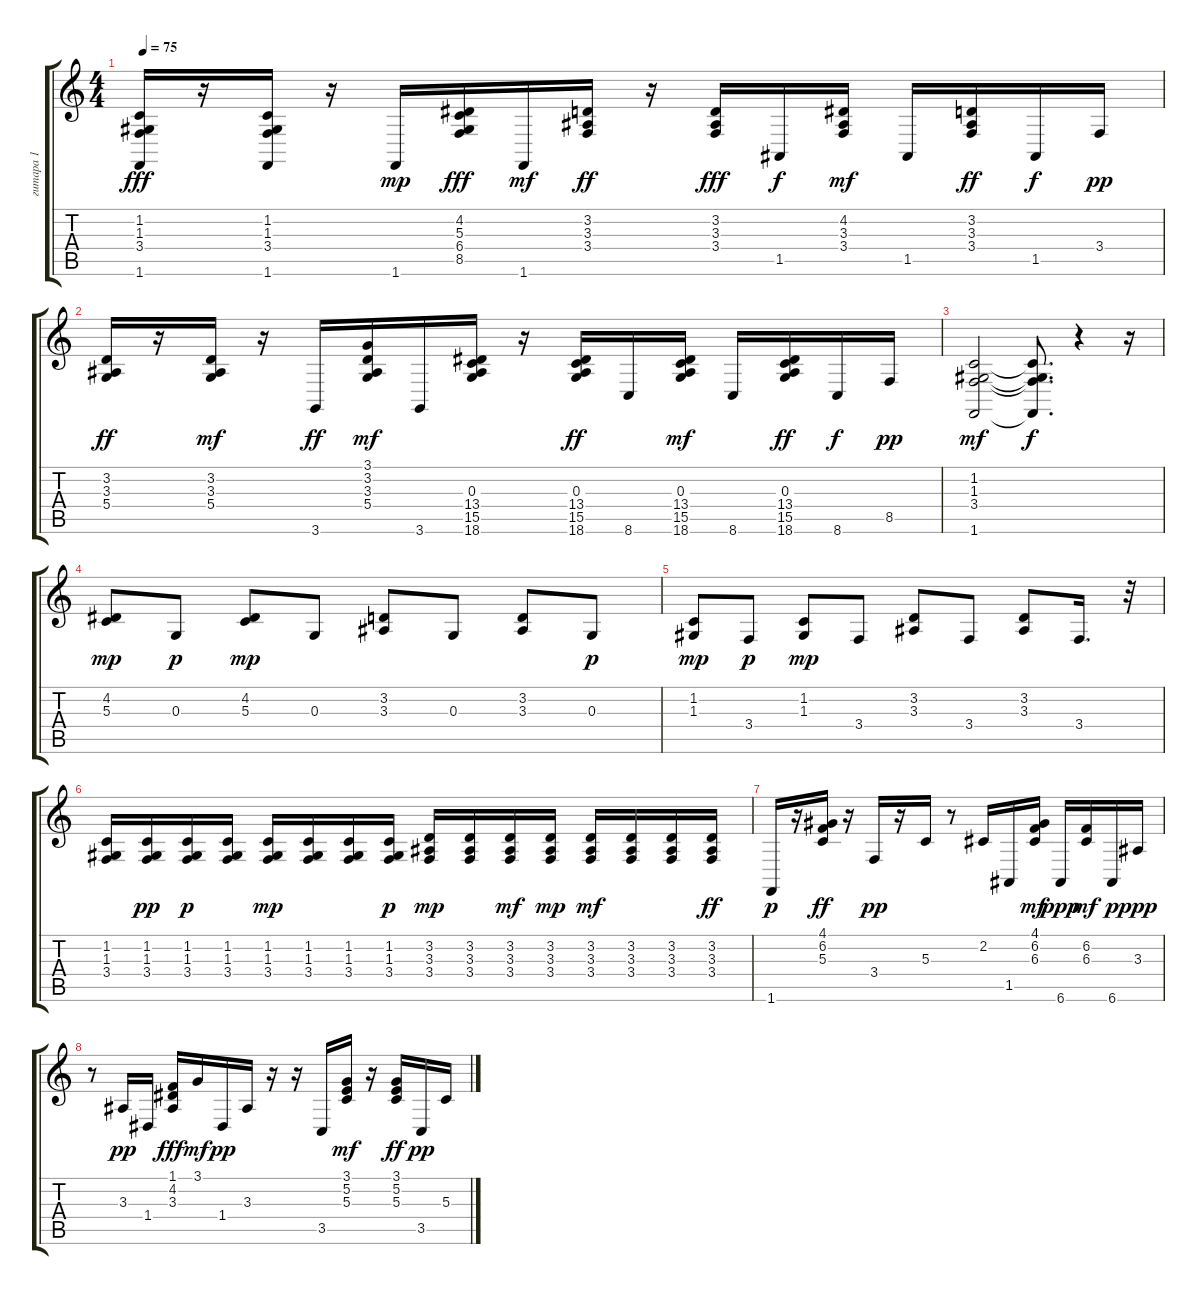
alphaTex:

\track ("гитара 1" "гитара 1") {instrument acousticgrandpiano}
\staff {score tabs}
\tuning (E4 B3 G3 D3 A2 E2) {hide}
\ts (4 4)
\tempo 75
\clef g2
\ks c
(1.2 1.3 3.4 1.6).16{dy fff} r.16 (1.2 1.3 3.4 1.6).16 r.16 1.6.16{dy mp} (4.2 5.3 6.4 8.5).16{dy fff} 1.6.16{dy mf} (3.2 3.3 3.4).16{dy ff} r.16 (3.2 3.3 3.4).16{dy fff} 1.5.16{dy f} (4.2 3.3 3.4).16{dy mf} 1.5.16 (3.2 3.3 3.4).16{dy ff} 1.5.16{dy f} 3.4.16{dy pp} |
(3.2 3.3 5.4).16{dy ff} r.16 (3.2 3.3 5.4).16{dy mf} r.16 3.6.16{dy ff} (3.1 3.2 3.3 5.4).16{dy mf} 3.6.16 (0.3 13.4 15.5 18.6).16 r.16 (0.3 13.4 15.5 18.6).16{dy ff} 8.6.16 (0.3 13.4 15.5 18.6).16{dy mf} 8.6.16 (0.3 13.4 15.5 18.6).16{dy ff} 8.6.16{dy f} 8.5.16{dy pp} |
(1.2 1.3 3.4 1.6).2{dy mf} (1.2{t} 1.3{t} 3.4{t} 1.6{t}).8{d dy f} r.4 r.16 |
(4.2 5.3).8{dy mp} 0.3.8{dy p} (4.2 5.3).8{dy mp} 0.3.8 (3.2 3.3).8 0.3.8 (3.2 3.3).8 0.3.8{dy p} |
(1.2 1.3).8{dy mp} 3.4.8{dy p} (1.2 1.3).8{dy mp} 3.4.8 (3.2 3.3).8 3.4.8 (3.2 3.3).8 3.4.16{d} r.32 |
(1.2 1.3 3.4).16 (1.2 1.3 3.4).16{dy pp} (1.2 1.3 3.4).16{dy p} (1.2 1.3 3.4).16 (1.2 1.3 3.4).16{dy mp} (1.2 1.3 3.4).16 (1.2 1.3 3.4).16 (1.2 1.3 3.4).16{dy p} (3.2 3.3 3.4).16{dy mp} (3.2 3.3 3.4).16 (3.2 3.3 3.4).16{dy mf} (3.2 3.3 3.4).16{dy mp} (3.2 3.3 3.4).16{dy mf} (3.2 3.3 3.4).16 (3.2 3.3 3.4).16 (3.2 3.3 3.4).16{dy ff} |
1.6.16{dy p} r.16 (4.1 6.2 5.3).16{dy ff} r.16 3.4.16{dy pp} r.16 5.3.16 r.8 2.2.16 1.5.16 (4.1 6.2 6.3).16{dy mf} 6.6.16{dy ppp} (6.2 6.3).16{dy mf} 6.6.16{dy p} 3.3.16{dy ppp} |
r.8 3.3.16{dy pp} 1.4.16 (1.1 4.2 3.3).16{dy fff} 3.1.16{dy mf} 1.4.16{dy pp} 3.3.16 r.16 r.16 3.5.16 (3.1 5.2 5.3).16{dy mf} r.16 (3.1 5.2 5.3).16{dy ff} 3.5.16{dy pp} 5.3.16
